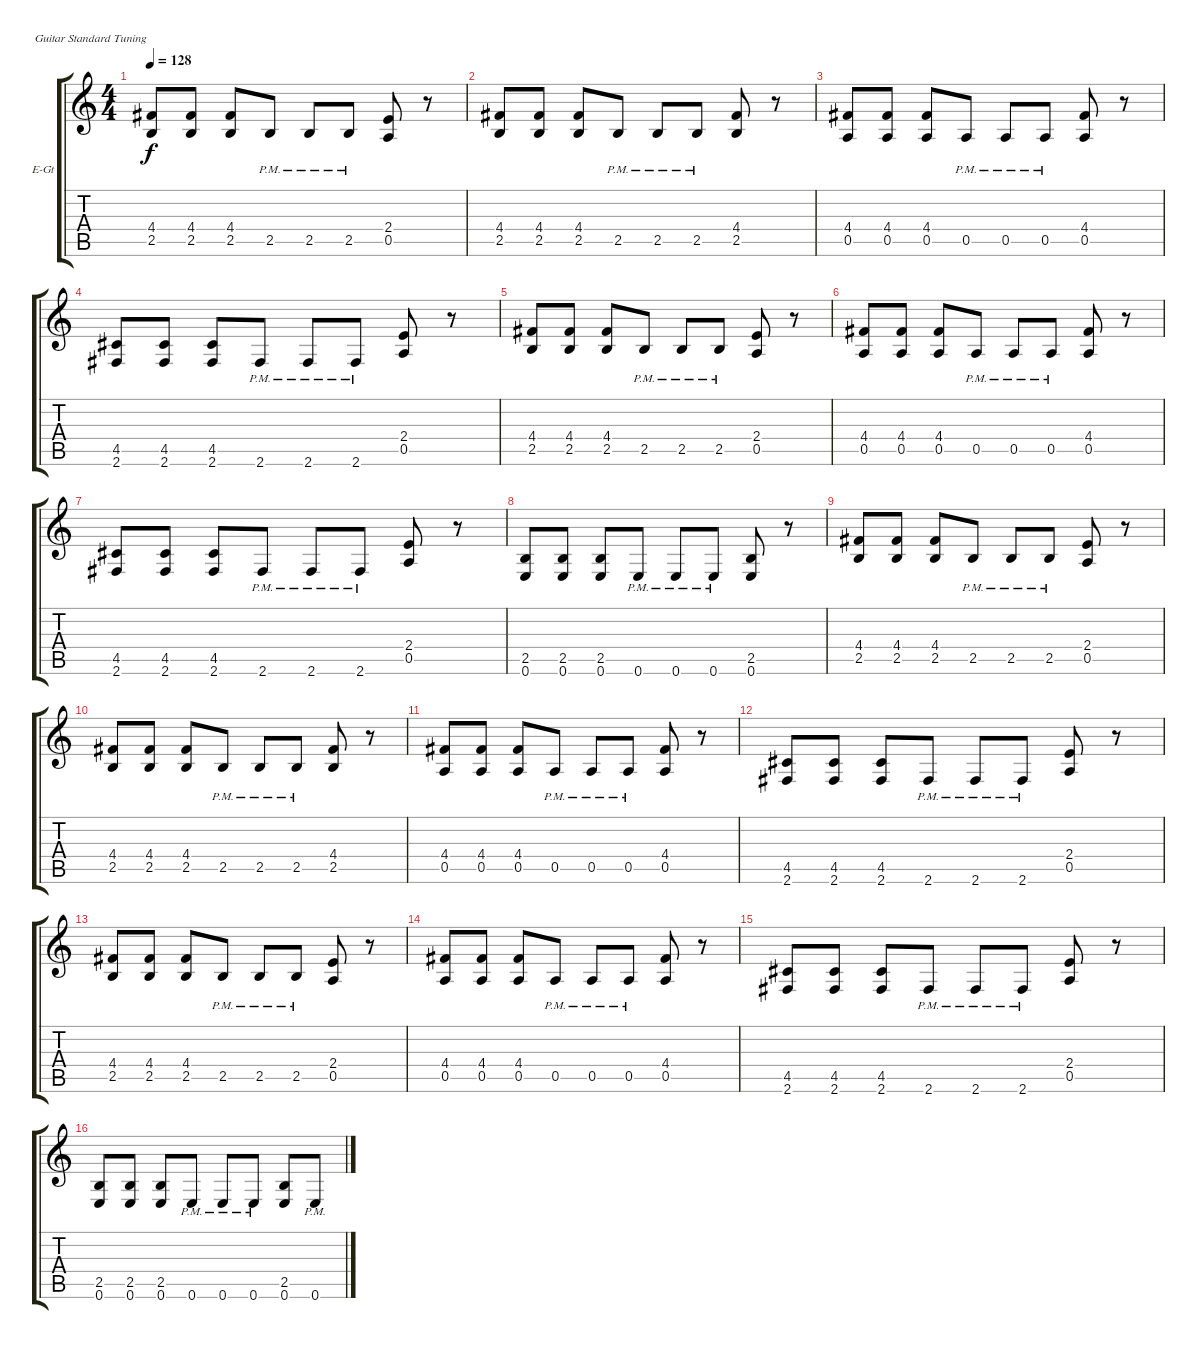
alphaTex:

\defaultSystemsLayout 4
\bracketExtendMode groupsimilarinstruments
\firstSystemTrackNameOrientation horizontal
\otherSystemsTrackNameOrientation horizontal
\track ("Kirk Hammett (Dist.Gtr.2)" "E-Gt") {instrument distortionguitar}
\staff {score tabs}
\tuning (E4 B3 G3 D3 A2 E2)
\ts (4 4)
\tempo 128
\clef g2
\ks c
(2.5 4.4).8{dy f} (2.5 4.4).8 (2.5 4.4).8 2.5{pm}.8 2.5{pm}.8 2.5{pm}.8 (0.5 2.4).8 r.8 |
(2.5 4.4).8 (2.5 4.4).8 (2.5 4.4).8 2.5{pm}.8 2.5{pm}.8 2.5{pm}.8 (2.5 4.4).8 r.8 |
(0.5 4.4).8 (0.5 4.4).8 (0.5 4.4).8 0.5{pm}.8 0.5{pm}.8 0.5{pm}.8 (0.5 4.4).8 r.8 |
(2.6 4.5).8 (2.6 4.5).8 (2.6 4.5).8 2.6{pm}.8 2.6{pm}.8 2.6{pm}.8 (0.5 2.4).8 r.8 |
(2.5 4.4).8 (2.5 4.4).8 (2.5 4.4).8 2.5{pm}.8 2.5{pm}.8 2.5{pm}.8 (0.5 2.4).8 r.8 |
(0.5 4.4).8 (0.5 4.4).8 (0.5 4.4).8 0.5{pm}.8 0.5{pm}.8 0.5{pm}.8 (0.5 4.4).8 r.8 |
(2.6 4.5).8 (2.6 4.5).8 (2.6 4.5).8 2.6{pm}.8 2.6{pm}.8 2.6{pm}.8 (0.5 2.4).8 r.8 |
(0.6 2.5).8 (0.6 2.5).8 (0.6 2.5).8 0.6{pm}.8 0.6{pm}.8 0.6{pm}.8 (0.6 2.5).8 r.8 |
(2.5 4.4).8 (2.5 4.4).8 (2.5 4.4).8 2.5{pm}.8 2.5{pm}.8 2.5{pm}.8 (0.5 2.4).8 r.8 |
(2.5 4.4).8 (2.5 4.4).8 (2.5 4.4).8 2.5{pm}.8 2.5{pm}.8 2.5{pm}.8 (2.5 4.4).8 r.8 |
(0.5 4.4).8 (0.5 4.4).8 (0.5 4.4).8 0.5{pm}.8 0.5{pm}.8 0.5{pm}.8 (0.5 4.4).8 r.8 |
(2.6 4.5).8 (2.6 4.5).8 (2.6 4.5).8 2.6{pm}.8 2.6{pm}.8 2.6{pm}.8 (0.5 2.4).8 r.8 |
(2.5 4.4).8 (2.5 4.4).8 (2.5 4.4).8 2.5{pm}.8 2.5{pm}.8 2.5{pm}.8 (0.5 2.4).8 r.8 |
(0.5 4.4).8 (0.5 4.4).8 (0.5 4.4).8 0.5{pm}.8 0.5{pm}.8 0.5{pm}.8 (0.5 4.4).8 r.8 |
(2.6 4.5).8 (2.6 4.5).8 (2.6 4.5).8 2.6{pm}.8 2.6{pm}.8 2.6{pm}.8 (0.5 2.4).8 r.8 |
(0.6 2.5).8 (0.6 2.5).8 (0.6 2.5).8 0.6{pm}.8 0.6{pm}.8 0.6{pm}.8 (0.6 2.5).8 0.6{pm}.8
